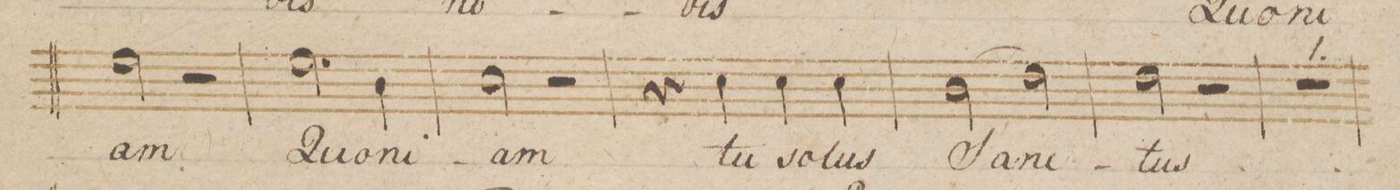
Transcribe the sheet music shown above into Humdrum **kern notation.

**kern	**text	**dynam
*I"Tenore.	*	*
*clefC4	*	*
*k[b-]	*	*
*met(c)	*	*
*M4/4	*	*
2d\	-am	.
2r	.	.
=132	=132	=132
2.d\	quo-	.
4A\	-ni-	.
=133	=133	=133
2B-\	-am	.
2r	.	.
=134	=134	=134
4r	.	.
4B-\	tu	.
4B-\	so-	.
4B-\	-lus	.
=135	=135	=135
(>2A\	Sanc-	.
2c\)	.	.
=136	=136	=136
2c\	-tus	.
2r	.	.
=137	=137	=137
1r	.	.
=138	=138	=138
*-	*-	*-
